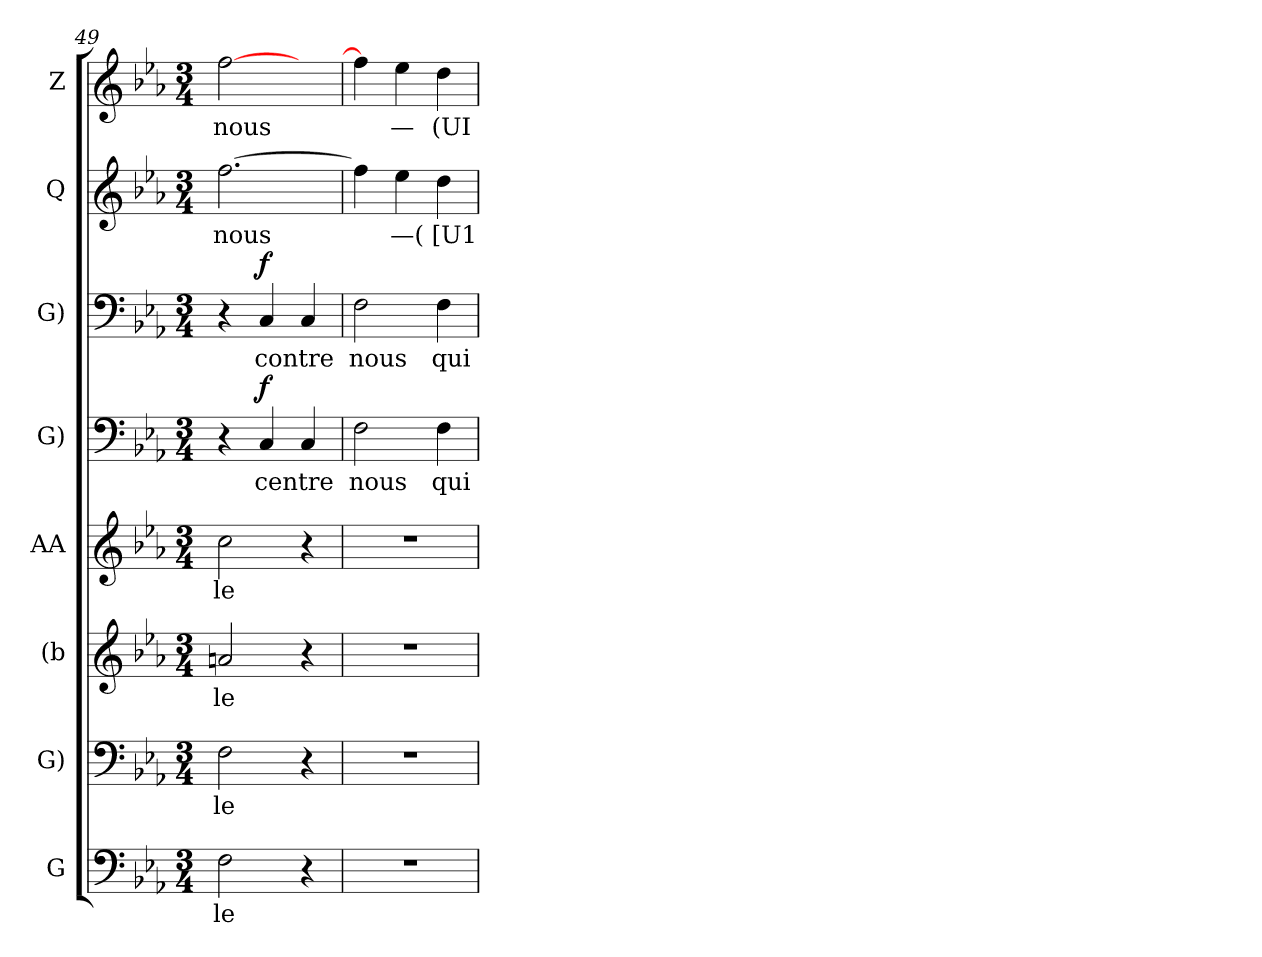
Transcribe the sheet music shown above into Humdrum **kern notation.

**kern	**text	**kern	**text	**kern	**text	**kern	**text	**kern	**text	**dynam	**kern	**text	**dynam	**kern	**text	**kern	**text
*part8	*part8	*part7	*part7	*part6	*part6	*part5	*part5	*part4	*part4	*part4	*part3	*part3	*part3	*part2	*part2	*part1	*part1
*staff8	*staff8	*staff7	*staff7	*staff6	*staff6	*staff5	*staff5	*staff4	*staff4	*staff4	*staff3	*staff3	*staff3	*staff2	*staff2	*staff1	*staff1
*I"G	*	*I"G)	*	*I"(b	*	*I"AA	*	*I"G)	*	*	*I"G)	*	*	*I"Q	*	*I"Z	*
*clefF4	*	*clefF4	*	*clefG2	*	*clefG2	*	*clefF4	*	*	*clefF4	*	*	*clefG2	*	*clefG2	*
*k[b-e-a-]	*	*k[b-e-a-]	*	*k[b-e-a-]	*	*k[b-e-a-]	*	*k[b-e-a-]	*	*	*k[b-e-a-]	*	*	*k[b-e-a-]	*	*k[b-e-a-]	*
*M3/4	*	*M3/4	*	*M3/4	*	*M3/4	*	*M3/4	*	*	*M3/4	*	*	*M3/4	*	*M3/4	*
=49	=49	=49	=49	=49	=49	=49	=49	=49	=49	=49	=49	=49	=49	=49	=49	=49	=49
2Fi\	le	2Fi\	le	2ani/	le	2cci\	le	4r	.	.	4r	.	.	[2.ffi\	nous	[2ffi\	nous
!	!	!	!	!	!	!	!	!	!	!LO:DY:a	!	!	!LO:DY:a	!	!	!	!
.	.	.	.	.	.	.	.	4Ci/	centre	f	4Ci/	contre	f	.	.	.	.
4r	.	4r	.	4r	.	4r	.	4Ci/	.	.	4Ci/	.	.	.	.	4ryy	.
=50	=50	=50	=50	=50	=50	=50	=50	=50	=50	=50	=50	=50	=50	=50	=50	=50	=50
2.r	.	2.r	.	2.r	.	2.r	.	2Fi\	nous	.	2Fi\	nous	.	4ffi\]	.	4ffi\]	.
.	.	.	.	.	.	.	.	.	.	.	.	.	.	4ee-i\	—(	4ee-i\	—
.	.	.	.	.	.	.	.	4Fi\	qui	.	4Fi\	qui	.	4ddi\	[U1	4ddi\	(UI
=	=	=	=	=	=	=	=	=	=	=	=	=	=	=	=	=	=
*-	*-	*-	*-	*-	*-	*-	*-	*-	*-	*-	*-	*-	*-	*-	*-	*-	*-
